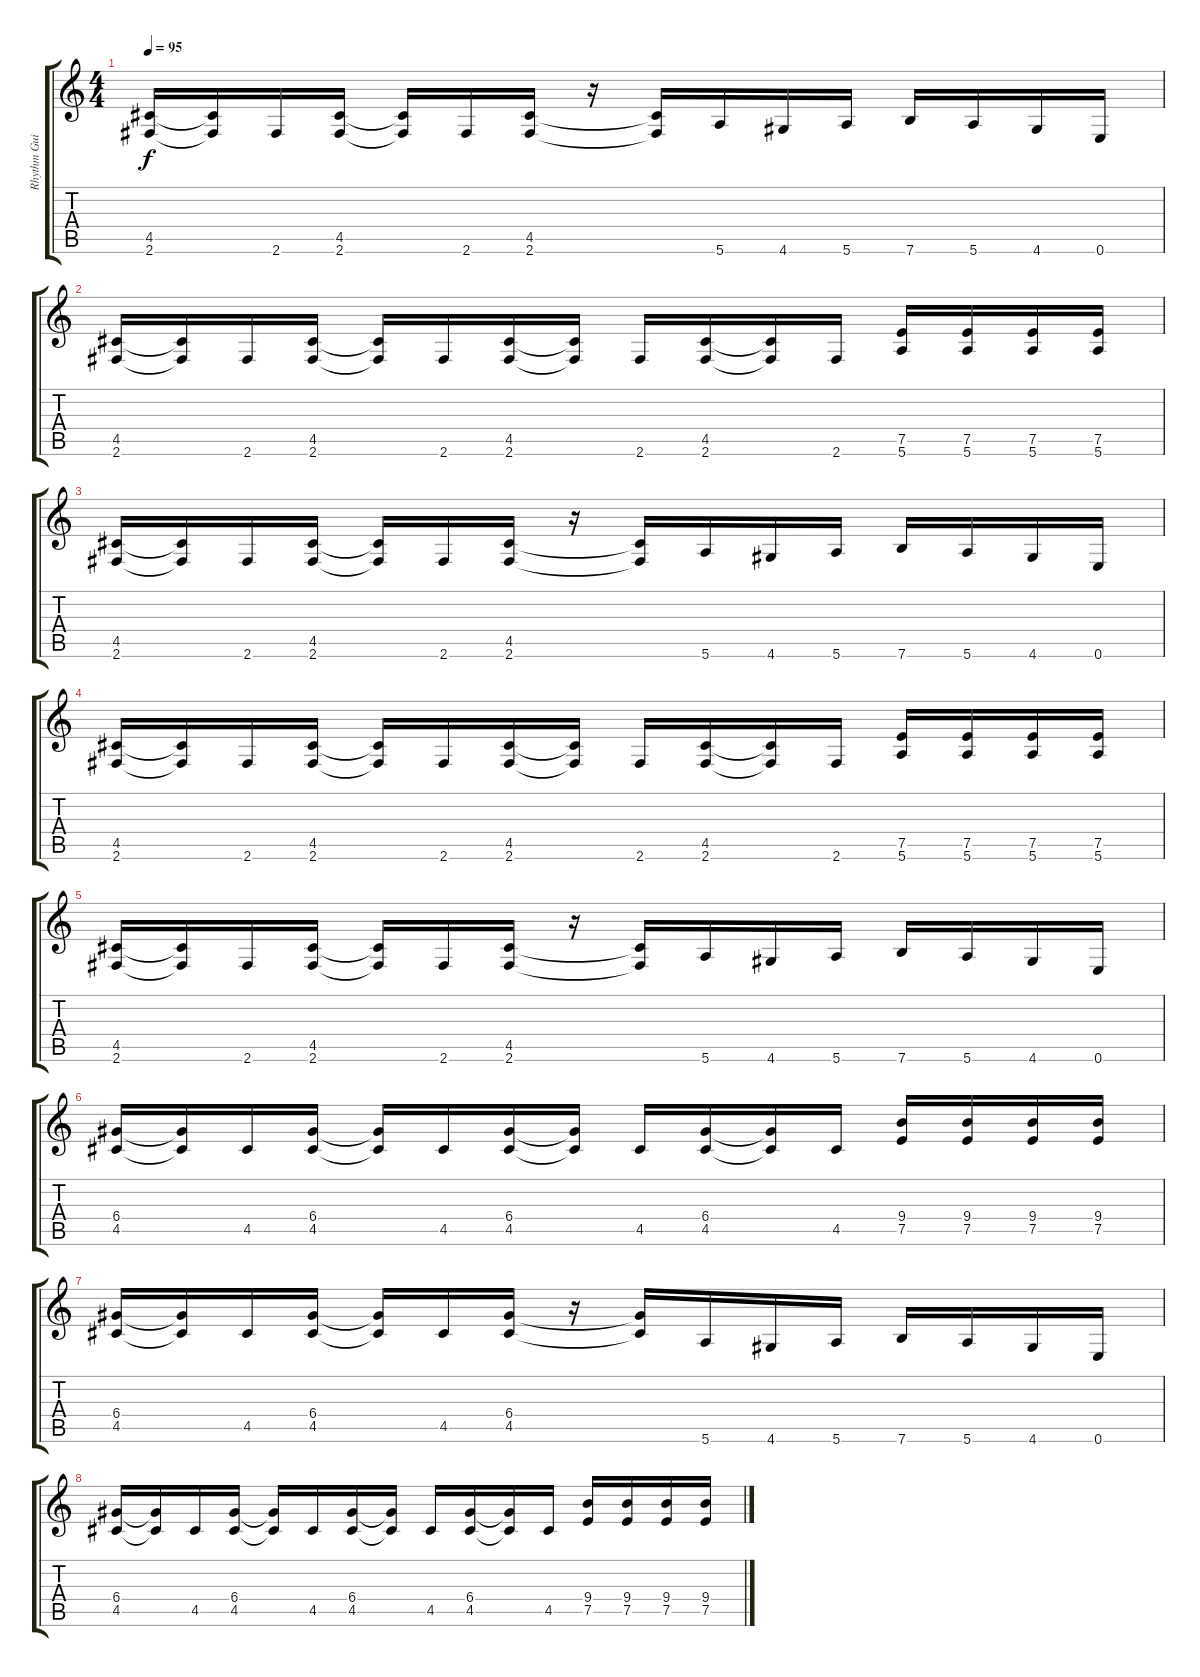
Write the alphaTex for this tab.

\track ("Rhythm Guitar" "Rhythm Gui") {instrument distortionguitar}
\staff {score tabs}
\tuning (E4 B3 G3 D3 A2 E2) {hide}
\ts (4 4)
\tempo 95
\clef g2
\ks c
(4.5 2.6).16{dy f} (4.5{t} 2.6{t}).16 2.6.16 (4.5 2.6).16 (4.5{t} 2.6{t}).16 2.6.16 (4.5 2.6).16 r.16 (4.5{t} 2.6{t}).16 5.6.16 4.6.16 5.6.16 7.6.16 5.6.16 4.6.16 0.6.16 |
(4.5 2.6).16 (4.5{t} 2.6{t}).16 2.6.16 (4.5 2.6).16 (4.5{t} 2.6{t}).16 2.6.16 (4.5 2.6).16 (4.5{t} 2.6{t}).16 2.6.16 (4.5 2.6).16 (4.5{t} 2.6{t}).16 2.6.16 (7.5 5.6).16 (7.5 5.6).16 (7.5 5.6).16 (7.5 5.6).16 |
(4.5 2.6).16 (4.5{t} 2.6{t}).16 2.6.16 (4.5 2.6).16 (4.5{t} 2.6{t}).16 2.6.16 (4.5 2.6).16 r.16 (4.5{t} 2.6{t}).16 5.6.16 4.6.16 5.6.16 7.6.16 5.6.16 4.6.16 0.6.16 |
(4.5 2.6).16 (4.5{t} 2.6{t}).16 2.6.16 (4.5 2.6).16 (4.5{t} 2.6{t}).16 2.6.16 (4.5 2.6).16 (4.5{t} 2.6{t}).16 2.6.16 (4.5 2.6).16 (4.5{t} 2.6{t}).16 2.6.16 (7.5 5.6).16 (7.5 5.6).16 (7.5 5.6).16 (7.5 5.6).16 |
(4.5 2.6).16 (4.5{t} 2.6{t}).16 2.6.16 (4.5 2.6).16 (4.5{t} 2.6{t}).16 2.6.16 (4.5 2.6).16 r.16 (4.5{t} 2.6{t}).16 5.6.16 4.6.16 5.6.16 7.6.16 5.6.16 4.6.16 0.6.16 |
(6.4 4.5).16 (6.4{t} 4.5{t}).16 4.5.16 (6.4 4.5).16 (6.4{t} 4.5{t}).16 4.5.16 (6.4 4.5).16 (6.4{t} 4.5{t}).16 4.5.16 (6.4 4.5).16 (6.4{t} 4.5{t}).16 4.5.16 (9.4 7.5).16 (9.4 7.5).16 (9.4 7.5).16 (9.4 7.5).16 |
(6.4 4.5).16 (6.4{t} 4.5{t}).16 4.5.16 (6.4 4.5).16 (6.4{t} 4.5{t}).16 4.5.16 (6.4 4.5).16 r.16 (6.4{t} 4.5{t}).16 5.6.16 4.6.16 5.6.16 7.6.16 5.6.16 4.6.16 0.6.16 |
(6.4 4.5).16 (6.4{t} 4.5{t}).16 4.5.16 (6.4 4.5).16 (6.4{t} 4.5{t}).16 4.5.16 (6.4 4.5).16 (6.4{t} 4.5{t}).16 4.5.16 (6.4 4.5).16 (6.4{t} 4.5{t}).16 4.5.16 (9.4 7.5).16 (9.4 7.5).16 (9.4 7.5).16 (9.4 7.5).16
